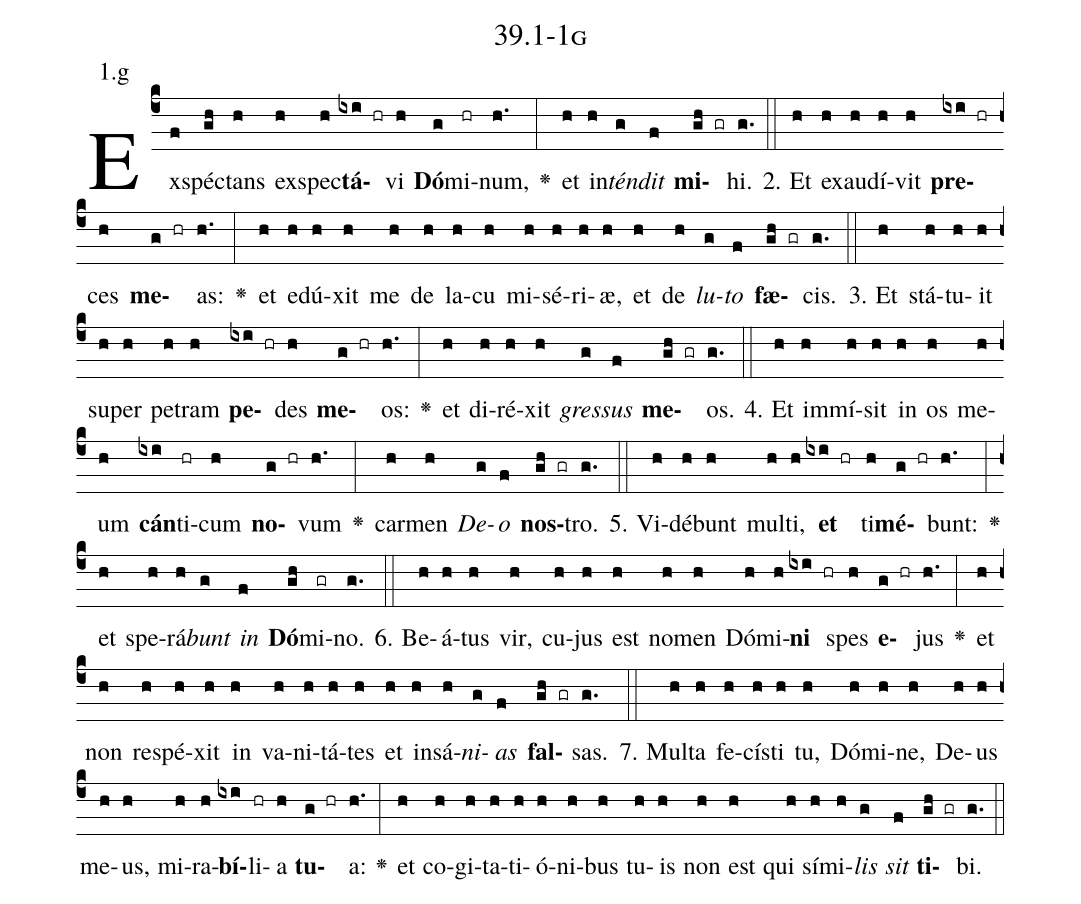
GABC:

name: 39.1-1g;
annotation: 1.g;
%%
(c4)Ex(f)spéc(gh)tans(h) ex(h)spec(h)<b>tá</b>(ixi hr)vi(h) <b>Dó</b>(g)mi(hr)num,(h.) <v>\greheightstar</v>(:) et(h) in(h)<i>tén</i>(g)<i>dit</i>(f) <b>mi</b>(gh gr)hi.(g.) (::)
2. Et(h) ex(h)au(h)dí(h)vit(h) <b>pre</b>(ixi hr)ces(h) <b>me</b>(g hr)as:(h.) <v>\greheightstar</v>(:) et(h) e(h)dú(h)xit(h) me(h) de(h) la(h)cu(h) mi(h)sé(h)ri(h)æ,(h) et(h) de(h) <i>lu</i>(g)<i>to</i>(f) <b>fæ</b>(gh gr)cis.(g.) (::)
3. Et(h) stá(h)tu(h)it(h) su(h)per(h) pe(h)tram(h) <b>pe</b>(ixi hr)des(h) <b>me</b>(g hr)os:(h.) <v>\greheightstar</v>(:) et(h) di(h)ré(h)xit(h) <i>gres</i>(g)<i>sus</i>(f) <b>me</b>(gh gr)os.(g.) (::)
4. Et(h) im(h)mí(h)sit(h) in(h) os(h) me(h)um(h) <b>cán</b>(ixi)ti(hr)cum(h) <b>no</b>(g hr)vum(h.) <v>\greheightstar</v>(:) car(h)men(h) <i>De</i>(g)<i>o</i>(f) <b>nos</b>(gh gr)tro.(g.) (::)
5. Vi(h)dé(h)bunt(h) mul(h)ti,(h) <b>et</b>(ixi hr) ti(h)<b>mé</b>(g hr)bunt:(h.) <v>\greheightstar</v>(:) et(h) spe(h)rá(h)<i>bunt</i>(g) <i>in</i>(f) <b>Dó</b>(gh)mi(gr)no.(g.) (::)
6. Be(h)á(h)tus(h) vir,(h) cu(h)jus(h) est(h) no(h)men(h) Dó(h)mi(h)<b>ni</b>(ixi hr) spes(h) <b>e</b>(g hr)jus(h.) <v>\greheightstar</v>(:) et(h) non(h) re(h)spé(h)xit(h) in(h) va(h)ni(h)tá(h)tes(h) et(h) in(h)sá(h)<i>ni</i>(g)<i>as</i>(f) <b>fal</b>(gh gr)sas.(g.) (::)
7. Mul(h)ta(h) fe(h)cís(h)ti(h) tu,(h) Dó(h)mi(h)ne,(h) De(h)us(h) me(h)us,(h) mi(h)ra(h)<b>bí</b>(ixi)li(hr)a(h) <b>tu</b>(g hr)a:(h.) <v>\greheightstar</v>(:) et(h) co(h)gi(h)ta(h)ti(h)ó(h)ni(h)bus(h) tu(h)is(h) non(h) est(h) qui(h) sí(h)mi(h)<i>lis</i>(g) <i>sit</i>(f) <b>ti</b>(gh gr)bi.(g.) (::)
